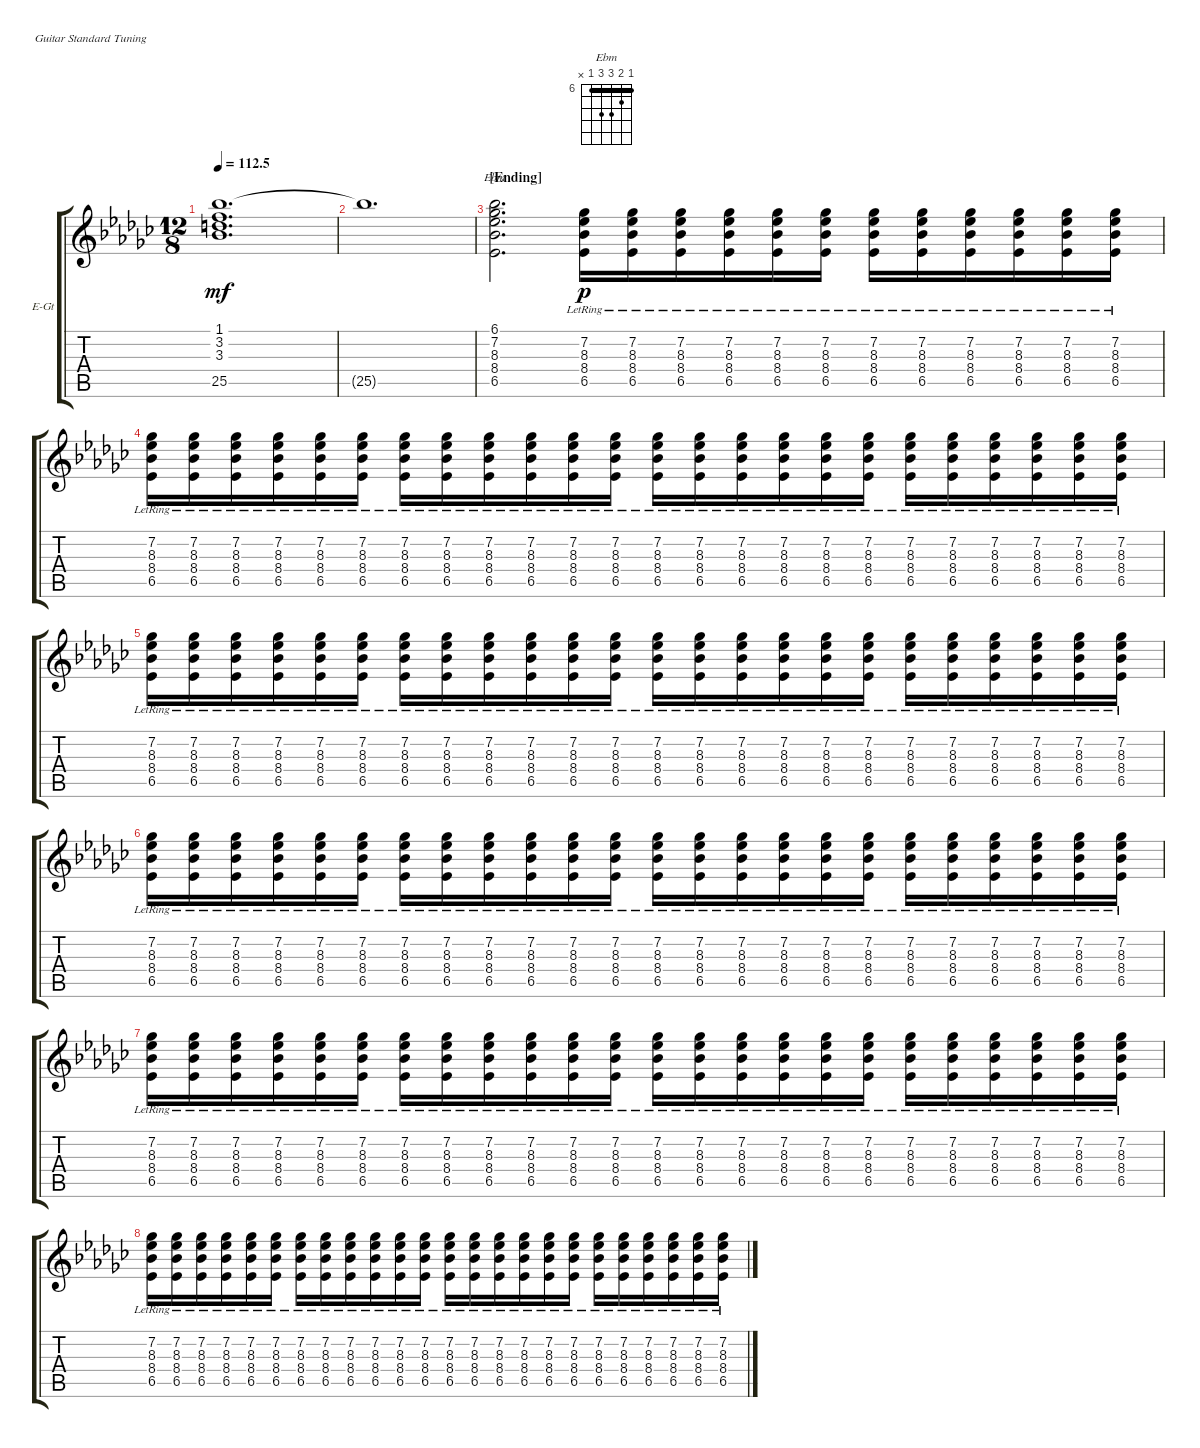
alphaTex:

\bracketExtendMode groupsimilarinstruments
\firstSystemTrackNameOrientation horizontal
\otherSystemsTrackNameOrientation horizontal
\track ("Electric Guitar" "E-Gt") {instrument overdrivenguitar}
\staff {score tabs}
\tuning (E4 B3 G3 D3 A2 E2)
\chord ("Ebm" 6 7 8 8 6 x) {firstfret 6 barre 6}
\ts (12 8)
\tempo
112.5
\accidentals auto
\clef g2
\ottava regular
\simile none
\ks ebminor
(25.5{t} 1.1{t} 3.3{t} 3.2{t}).1{d dy mf} |
25.5{t}.1{d} |
\section ("" "[Ending]")
(6.5 8.4 8.3 7.2 6.1).2{d ch "Ebm"} (6.5{lr} 8.4{lr} 8.3{lr} 7.2{lr}).16{dy p} (8.4{lr} 8.3{lr} 7.2{lr} 6.5{lr}).16 (6.5{lr} 8.4{lr} 8.3{lr} 7.2{lr}).16 (8.4{lr} 8.3{lr} 7.2{lr} 6.5{lr}).16 (6.5{lr} 8.4{lr} 8.3{lr} 7.2{lr}).16 (8.4{lr} 8.3{lr} 7.2{lr} 6.5{lr}).16 (6.5{lr} 8.4{lr} 8.3{lr} 7.2{lr}).16 (8.4{lr} 8.3{lr} 7.2{lr} 6.5{lr}).16 (6.5{lr} 8.4{lr} 8.3{lr} 7.2{lr}).16 (8.4{lr} 8.3{lr} 7.2{lr} 6.5{lr}).16 (6.5{lr} 8.4{lr} 8.3{lr} 7.2{lr}).16 (8.4{lr} 8.3{lr} 7.2{lr} 6.5{lr}).16 |
(6.5{lr} 8.4{lr} 8.3{lr} 7.2{lr}).16 (8.4{lr} 8.3{lr} 7.2{lr} 6.5{lr}).16 (6.5{lr} 8.4{lr} 8.3{lr} 7.2{lr}).16 (8.4{lr} 8.3{lr} 7.2{lr} 6.5{lr}).16 (6.5{lr} 8.4{lr} 8.3{lr} 7.2{lr}).16 (8.4{lr} 8.3{lr} 7.2{lr} 6.5{lr}).16 (6.5{lr} 8.4{lr} 8.3{lr} 7.2{lr}).16 (8.4{lr} 8.3{lr} 7.2{lr} 6.5{lr}).16 (6.5{lr} 8.4{lr} 8.3{lr} 7.2{lr}).16 (8.4{lr} 8.3{lr} 7.2{lr} 6.5{lr}).16 (6.5{lr} 8.4{lr} 8.3{lr} 7.2{lr}).16 (8.4{lr} 8.3{lr} 7.2{lr} 6.5{lr}).16 (6.5{lr} 8.4{lr} 8.3{lr} 7.2{lr}).16 (8.4{lr} 8.3{lr} 7.2{lr} 6.5{lr}).16 (6.5{lr} 8.4{lr} 8.3{lr} 7.2{lr}).16 (8.4{lr} 8.3{lr} 7.2{lr} 6.5{lr}).16 (6.5{lr} 8.4{lr} 8.3{lr} 7.2{lr}).16 (8.4{lr} 8.3{lr} 7.2{lr} 6.5{lr}).16 (6.5{lr} 8.4{lr} 8.3{lr} 7.2{lr}).16 (8.4{lr} 8.3{lr} 7.2{lr} 6.5{lr}).16 (6.5{lr} 8.4{lr} 8.3{lr} 7.2{lr}).16 (8.4{lr} 8.3{lr} 7.2{lr} 6.5{lr}).16 (6.5{lr} 8.4{lr} 8.3{lr} 7.2{lr}).16 (8.4{lr} 8.3{lr} 7.2{lr} 6.5{lr}).16 |
(6.5{lr} 8.4{lr} 8.3{lr} 7.2{lr}).16 (8.4{lr} 8.3{lr} 7.2{lr} 6.5{lr}).16 (6.5{lr} 8.4{lr} 8.3{lr} 7.2{lr}).16 (8.4{lr} 8.3{lr} 7.2{lr} 6.5{lr}).16 (6.5{lr} 8.4{lr} 8.3{lr} 7.2{lr}).16 (8.4{lr} 8.3{lr} 7.2{lr} 6.5{lr}).16 (6.5{lr} 8.4{lr} 8.3{lr} 7.2{lr}).16 (8.4{lr} 8.3{lr} 7.2{lr} 6.5{lr}).16 (6.5{lr} 8.4{lr} 8.3{lr} 7.2{lr}).16 (8.4{lr} 8.3{lr} 7.2{lr} 6.5{lr}).16 (6.5{lr} 8.4{lr} 8.3{lr} 7.2{lr}).16 (8.4{lr} 8.3{lr} 7.2{lr} 6.5{lr}).16 (6.5{lr} 8.4{lr} 8.3{lr} 7.2{lr}).16 (8.4{lr} 8.3{lr} 7.2{lr} 6.5{lr}).16 (6.5{lr} 8.4{lr} 8.3{lr} 7.2{lr}).16 (8.4{lr} 8.3{lr} 7.2{lr} 6.5{lr}).16 (6.5{lr} 8.4{lr} 8.3{lr} 7.2{lr}).16 (8.4{lr} 8.3{lr} 7.2{lr} 6.5{lr}).16 (6.5{lr} 8.4{lr} 8.3{lr} 7.2{lr}).16 (8.4{lr} 8.3{lr} 7.2{lr} 6.5{lr}).16 (6.5{lr} 8.4{lr} 8.3{lr} 7.2{lr}).16 (8.4{lr} 8.3{lr} 7.2{lr} 6.5{lr}).16 (6.5{lr} 8.4{lr} 8.3{lr} 7.2{lr}).16 (8.4{lr} 8.3{lr} 7.2{lr} 6.5{lr}).16 |
(6.5{lr} 8.4{lr} 8.3{lr} 7.2{lr}).16 (8.4{lr} 8.3{lr} 7.2{lr} 6.5{lr}).16 (6.5{lr} 8.4{lr} 8.3{lr} 7.2{lr}).16 (8.4{lr} 8.3{lr} 7.2{lr} 6.5{lr}).16 (6.5{lr} 8.4{lr} 8.3{lr} 7.2{lr}).16 (8.4{lr} 8.3{lr} 7.2{lr} 6.5{lr}).16 (6.5{lr} 8.4{lr} 8.3{lr} 7.2{lr}).16 (8.4{lr} 8.3{lr} 7.2{lr} 6.5{lr}).16 (6.5{lr} 8.4{lr} 8.3{lr} 7.2{lr}).16 (8.4{lr} 8.3{lr} 7.2{lr} 6.5{lr}).16 (6.5{lr} 8.4{lr} 8.3{lr} 7.2{lr}).16 (8.4{lr} 8.3{lr} 7.2{lr} 6.5{lr}).16 (6.5{lr} 8.4{lr} 8.3{lr} 7.2{lr}).16 (8.4{lr} 8.3{lr} 7.2{lr} 6.5{lr}).16 (6.5{lr} 8.4{lr} 8.3{lr} 7.2{lr}).16 (8.4{lr} 8.3{lr} 7.2{lr} 6.5{lr}).16 (6.5{lr} 8.4{lr} 8.3{lr} 7.2{lr}).16 (8.4{lr} 8.3{lr} 7.2{lr} 6.5{lr}).16 (6.5{lr} 8.4{lr} 8.3{lr} 7.2{lr}).16 (8.4{lr} 8.3{lr} 7.2{lr} 6.5{lr}).16 (6.5{lr} 8.4{lr} 8.3{lr} 7.2{lr}).16 (8.4{lr} 8.3{lr} 7.2{lr} 6.5{lr}).16 (6.5{lr} 8.4{lr} 8.3{lr} 7.2{lr}).16 (8.4{lr} 8.3{lr} 7.2{lr} 6.5{lr}).16 |
(6.5{lr} 8.4{lr} 8.3{lr} 7.2{lr}).16 (8.4{lr} 8.3{lr} 7.2{lr} 6.5{lr}).16 (6.5{lr} 8.4{lr} 8.3{lr} 7.2{lr}).16 (8.4{lr} 8.3{lr} 7.2{lr} 6.5{lr}).16 (6.5{lr} 8.4{lr} 8.3{lr} 7.2{lr}).16 (8.4{lr} 8.3{lr} 7.2{lr} 6.5{lr}).16 (6.5{lr} 8.4{lr} 8.3{lr} 7.2{lr}).16 (8.4{lr} 8.3{lr} 7.2{lr} 6.5{lr}).16 (6.5{lr} 8.4{lr} 8.3{lr} 7.2{lr}).16 (8.4{lr} 8.3{lr} 7.2{lr} 6.5{lr}).16 (6.5{lr} 8.4{lr} 8.3{lr} 7.2{lr}).16 (8.4{lr} 8.3{lr} 7.2{lr} 6.5{lr}).16 (6.5{lr} 8.4{lr} 8.3{lr} 7.2{lr}).16 (8.4{lr} 8.3{lr} 7.2{lr} 6.5{lr}).16 (6.5{lr} 8.4{lr} 8.3{lr} 7.2{lr}).16 (8.4{lr} 8.3{lr} 7.2{lr} 6.5{lr}).16 (6.5{lr} 8.4{lr} 8.3{lr} 7.2{lr}).16 (8.4{lr} 8.3{lr} 7.2{lr} 6.5{lr}).16 (6.5{lr} 8.4{lr} 8.3{lr} 7.2{lr}).16 (8.4{lr} 8.3{lr} 7.2{lr} 6.5{lr}).16 (6.5{lr} 8.4{lr} 8.3{lr} 7.2{lr}).16 (8.4{lr} 8.3{lr} 7.2{lr} 6.5{lr}).16 (6.5{lr} 8.4{lr} 8.3{lr} 7.2{lr}).16 (8.4{lr} 8.3{lr} 7.2{lr} 6.5{lr}).16 |
(6.5{lr} 8.4{lr} 8.3{lr} 7.2{lr}).16 (8.4{lr} 8.3{lr} 7.2{lr} 6.5{lr}).16 (6.5{lr} 8.4{lr} 8.3{lr} 7.2{lr}).16 (8.4{lr} 8.3{lr} 7.2{lr} 6.5{lr}).16 (6.5{lr} 8.4{lr} 8.3{lr} 7.2{lr}).16 (8.4{lr} 8.3{lr} 7.2{lr} 6.5{lr}).16 (6.5{lr} 8.4{lr} 8.3{lr} 7.2{lr}).16 (8.4{lr} 8.3{lr} 7.2{lr} 6.5{lr}).16 (6.5{lr} 8.4{lr} 8.3{lr} 7.2{lr}).16 (8.4{lr} 8.3{lr} 7.2{lr} 6.5{lr}).16 (6.5{lr} 8.4{lr} 8.3{lr} 7.2{lr}).16 (8.4{lr} 8.3{lr} 7.2{lr} 6.5{lr}).16 (6.5{lr} 8.4{lr} 8.3{lr} 7.2{lr}).16 (8.4{lr} 8.3{lr} 7.2{lr} 6.5{lr}).16 (6.5{lr} 8.4{lr} 8.3{lr} 7.2{lr}).16 (8.4{lr} 8.3{lr} 7.2{lr} 6.5{lr}).16 (6.5{lr} 8.4{lr} 8.3{lr} 7.2{lr}).16 (8.4{lr} 8.3{lr} 7.2{lr} 6.5{lr}).16 (6.5{lr} 8.4{lr} 8.3{lr} 7.2{lr}).16 (8.4{lr} 8.3{lr} 7.2{lr} 6.5{lr}).16 (6.5{lr} 8.4{lr} 8.3{lr} 7.2{lr}).16 (8.4{lr} 8.3{lr} 7.2{lr} 6.5{lr}).16 (6.5{lr} 8.4{lr} 8.3{lr} 7.2{lr}).16 (8.4{lr} 8.3{lr} 7.2{lr} 6.5{lr}).16
